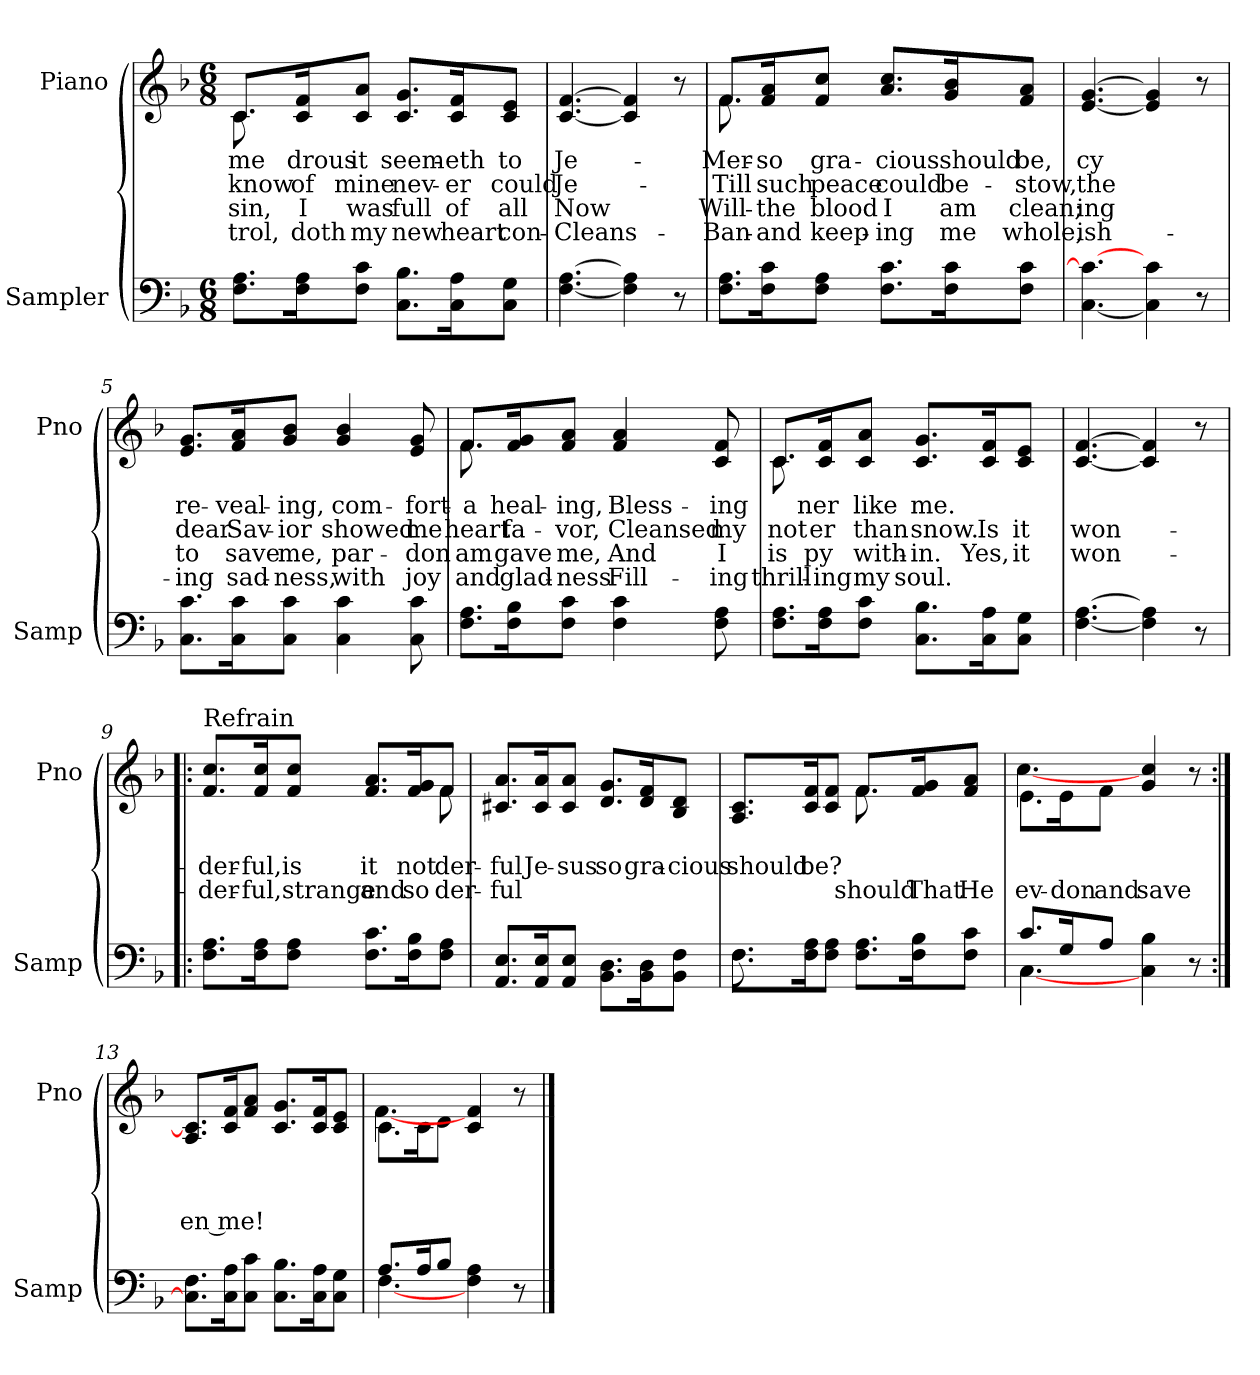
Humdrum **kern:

**kern	**kern	**text	**text	**text	**text
*part2	*part1	*part1	*part1	*part1	*part1
*staff2	*staff1	*staff1	*staff1	*staff1	*staff1
*I"Sampler	*I"Piano	*	*	*	*
*I'Samp	*I'Pno	*	*	*	*
*clefF4	*clefG2	*	*	*	*
*k[b-]	*k[b-]	*	*	*	*
*F:	*F:	*	*	*	*
*M6/8	*M6/8	*	*	*	*
=1	=1	=1	=1	=1	=1
*	*^	*	*	*	*
8.F\ 8.A\L	8.c/L	8.c	me	know	sin,	-trol,
16F\ 16A\K	16c/ 16f/K	2ryy	-drous	of	I	doth
8F\ 8c\J	8c/ 8a/J	.	it	mine	was	my
8.C\ 8.B-\L	8.c/ 8.g/L	.	seem-	nev-	full	new
16C\ 16A\K	16c/ 16f/K	.	-eth	-er	of	heart
8C\ 8G\J	8c/ 8e/J	.	to	could	all	con-
.	.	16ryy	.	.	.	.
*	*v	*v	*	*	*	*
=2	=2	=2	=2	=2	=2
[4.F [4.A	[4.c [4.f	Je-	Je-	Now	Cleans-
4F] 4A]	4c] 4f]	.	.	.	.
8r	8r	.	.	.	.
=3	=3	=3	=3	=3	=3
*	*^	*	*	*	*
8.F\ 8.A\L	8.f/L	8.f	Mer-	Till	Will-	Ban-
16F\ 16c\K	16f/ 16a/K	2ryy	so	such	the	and
8F\ 8A\J	8f/ 8cc/J	.	gra-	peace	blood	keep-
8.F\ 8.c\L	8.a/ 8.cc/L	.	-cious	could	I	-ing
16F\ 16c\K	16g/ 16b-/K	.	should	be-	am	me
8F\ 8c\J	8f/ 8a/J	.	be,	-stow,	clean;	whole,
.	.	16ryy	.	.	.	.
*	*v	*v	*	*	*	*
=4	=4	=4	=4	=4	=4
[4.C 4.c_	[4.e [4.g	-cy	the	-ing	-ish-
4C] 4c	4e] 4g]	.	.	.	.
8r	8r	.	.	.	.
=5	=5	=5	=5	=5	=5
8.C\ 8.c\L	8.e/ 8.g/L	re-	dear	to	-ing
16C\ 16c\K	16f/ 16a/K	-veal-	Sav-	save	sad-
8C\ 8c\J	8g/ 8b-/J	-ing,	-ior	me,	-ness,
4C 4c	4g 4b-	com-	showed	par-	with
8C 8c	8e 8g	-fort-	me	-don	joy
=6	=6	=6	=6	=6	=6
*	*^	*	*	*	*
8.F\ 8.A\L	8.f/L	8.f	a	heart	am	and
16F\ 16B-\K	16f/ 16g/K	2ryy	heal-	fa-	gave	glad-
8F\ 8c\J	8f/ 8a/J	.	-ing,	-vor,	me,	-ness
4F 4c	4f 4a	.	Bless-	Cleansed	And	Fill-
8F 8A	8c 8f	.	-ing	my	I	-ing
.	.	16ryy	.	.	.	.
=7	=7	=7	=7	=7	=7	=7
8.F\ 8.A\L	8.c/L	8.c	.	not	is	thrill-
16F\ 16A\K	16c/ 16f/K	2ryy	-ner	-er	-py	-ing
8F\ 8c\J	8c/ 8a/J	.	like	than	with-	my
8.C\ 8.B-\L	8.c/ 8.g/L	.	me.	snow.	-in.	soul.
16C\ 16A\K	16c/ 16f/K	.	.	Is	Yes,	.
8C\ 8G\J	8c/ 8e/J	.	.	it	it	.
.	.	16ryy	.	.	.	.
*	*v	*v	*	*	*	*
=8	=8	=8	=8	=8	=8
[4.F [4.A	[4.c [4.f	.	won-	won-	.
4F] 4A]	4c] 4f]	.	.	.	.
8r	8r	.	.	.	.
=9!|:	=9!|:	=9!|:	=9!|:	=9!|:	=9!|:
*	*^	*	*	*	*
!	!LO:TX:t=Refrain	!	!	!	!	!
8.F\ 8.A\L	8.f/ 8.cc/L	8ryy	.	-der-	-der-	.
*	*v	*v	*	*	*	*
16F\ 16A\K	16f/ 16cc/K	.	-ful,	-ful,	.
8F\ 8A\J	8f/ 8cc/J	.	is	strange	.
8.F\ 8.c\L	8.f/ 8.a/L	.	it	and	.
16F\ 16B-\K	16f/ 16g/K	.	not	so	.
*	*^	*	*	*	*
8F\ 8A\J	8f/J	8f	.	-der-	-der-	.
*	*v	*v	*	*	*	*
=10	=10	=10	=10	=10	=10
8.AA/ 8.E/L	8.c#X/ 8.a/L	.	-ful	-ful	.
16AA/ 16E/K	16c#/ 16a/K	.	Je-	.	.
8AA/ 8E/J	8c#/ 8a/J	.	-sus	.	.
8.BB-\ 8.D\L	8.d/ 8.g/L	.	so	.	.
16BB-\ 16D\K	16d/ 16f/K	.	gra-	.	.
8BB-\ 8F\J	8B-/ 8d/J	.	-cious	.	.
=11	=11	=11	=11	=11	=11
*^	*^	*	*	*	*
8.F\L	8.F	8.A/ 8.c/L	4.ryy	.	should	.	.
16F\ 16A\K	2ryy	16c/ 16f/K	.	.	be?	.	.
8F\ 8A\J	.	8c/ 8f/J	.	.	.	.	.
8.F\ 8.A\L	.	8.f/L	8.f	.	.	should	.
16F\ 16B-\K	.	16f/ 16g/K	8.ryy	.	.	That	.
8F\ 8c\J	.	8f/ 8a/J	.	.	.	He	.
.	16ryy	.	.	.	.	.	.
=12	=12	=12	=12	=12	=12	=12	=12
8.c/L	[4.C	8.e\L	[4.cc	.	.	ev-	.
16G/K	.	16e\K	.	.	.	-don	.
8A/J	.	8f\J	.	.	.	and	.
4C 4B-	4.ryy	4g 4cc	4.ryy	.	.	save	.
8r	.	8r	.	.	.	.	.
*v	*v	*	*	*	*	*	*
*	*v	*v	*	*	*	*
=13:|!	=13:|!	=13:|!	=13:|!	=13:|!	=13:|!
8.C]\ 8.F\L	8.A/ 8.c]/L	.	.	-en me!	.
16C\ 16A\K	16c/ 16f/K	.	.	.	.
8C\ 8c\J	8f/ 8a/J	.	.	.	.
8.C\ 8.B-\L	8.c/ 8.g/L	.	.	.	.
16C\ 16A\K	16c/ 16f/K	.	.	.	.
8C\ 8G\J	8c/ 8e/J	.	.	.	.
=14	=14	=14	=14	=14	=14
*^	*^	*	*	*	*
8.A/L	[4.F	8.c\L	[4.f	.	.	.	.
16A/K	.	16c\K	.	.	.	.	.
8B-/J	.	8d\J	.	.	.	.	.
4F 4A	4.ryy	4c 4f	4.ryy	.	.	.	.
8r	.	8r	.	.	.	.	.
*v	*v	*	*	*	*	*	*
*	*v	*v	*	*	*	*
==	==	==	==	==	==
*-	*-	*-	*-	*-	*-
